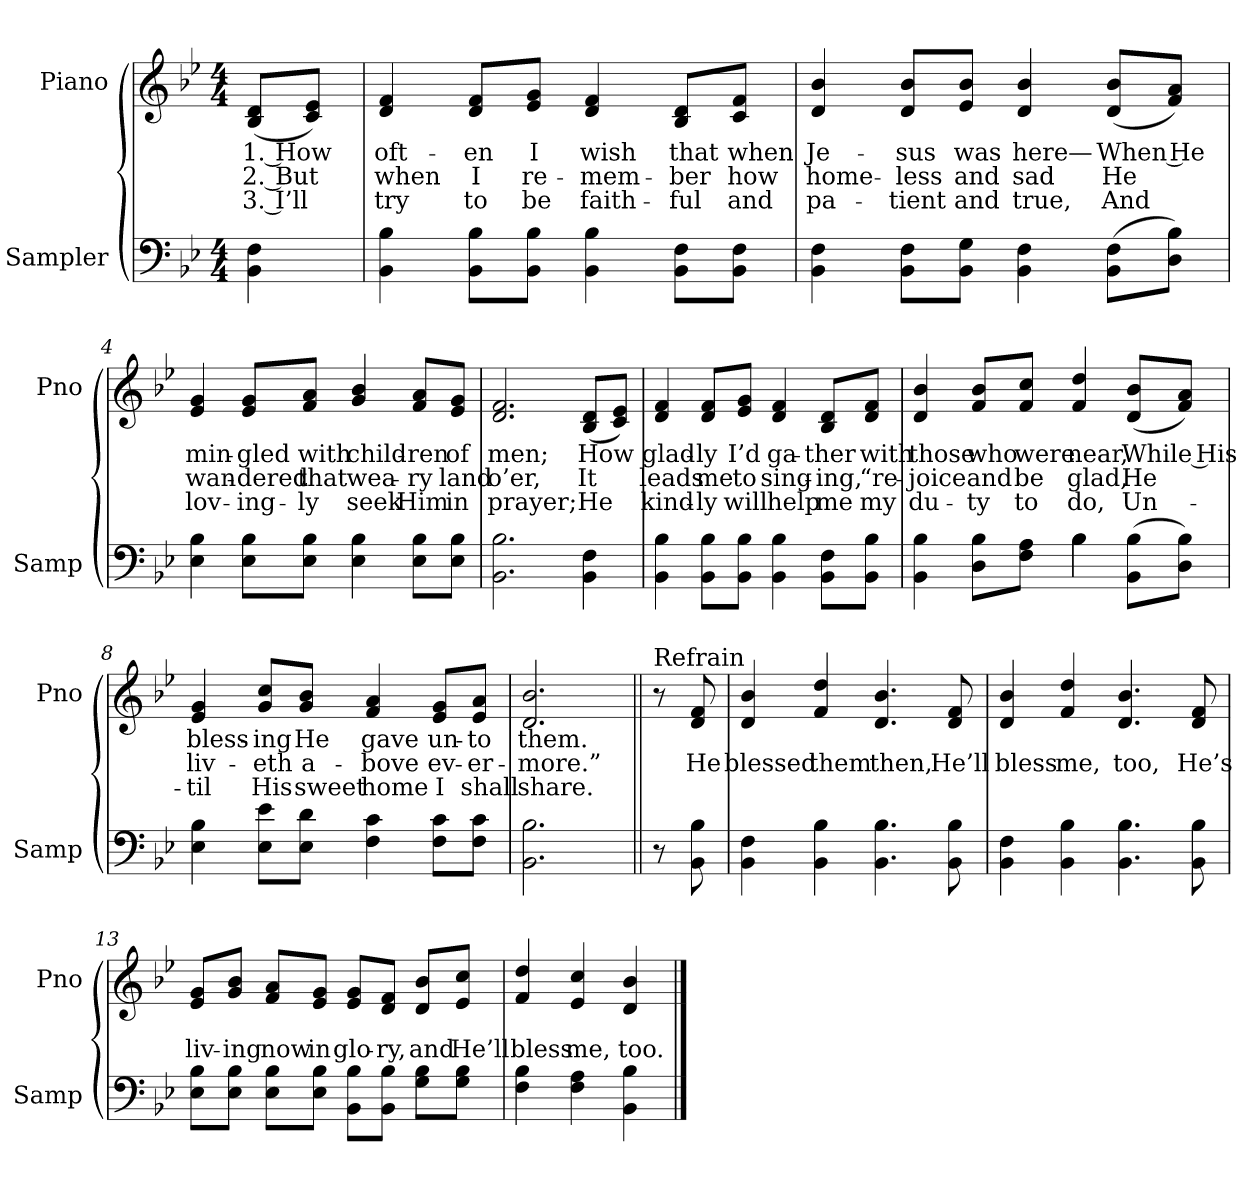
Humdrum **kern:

**kern	**kern	**text	**text	**text
*part2	*part1	*part1	*part1	*part1
*staff2	*staff1	*staff1	*staff1	*staff1
*I"Sampler	*I"Piano	*	*	*
*I'Samp	*I'Pno	*	*	*
*clefF4	*clefG2	*	*	*
*k[b-e-]	*k[b-e-]	*	*	*
*B-:	*B-:	*	*	*
*M4/4	*M4/4	*	*	*
=1	=1	=1	=1	=1
4BB- 4F	(8B-/ 8d/L	1. How	2. But	3. I’ll
.	8c/ 8e-/J)	.	.	.
=2	=2	=2	=2	=2
4BB- 4B-	4d 4f	oft-	when	try
8BB-\ 8B-\L	8d/ 8f/L	-en	I	to
8BB-\ 8B-\J	8e-/ 8g/J	I	re-	be
4BB- 4B-	4d 4f	wish	-mem-	faith-
8BB-\ 8F\L	8B-/ 8d/L	that	-ber	-ful
8BB-\ 8F\J	8c/ 8f/J	when	how	and
=3	=3	=3	=3	=3
4BB- 4F	4d 4b-	Je-	home-	pa-
8BB-\ 8F\L	8d/ 8b-/L	-sus	-less	-tient
8BB-\ 8G\J	8e-/ 8b-/J	was	and	and
4BB- 4F	4d 4b-	here—	sad	true,
(8BB-\ 8F\L	(8d/ 8b-/L	When He	He	And
8D\ 8B-\J)	8f/ 8a/J)	.	.	.
=4	=4	=4	=4	=4
4E- 4B-	4e- 4g	min-	wan-	lov-
8E-\ 8B-\L	8e-/ 8g/L	-gled	-dered	-ing-
8E-\ 8B-\J	8f/ 8a/J	with	that	-ly
4E- 4B-	4g 4b-	child-	wea-	seek
8E-\ 8B-\L	8f/ 8a/L	-ren	-ry	Him
8E-\ 8B-\J	8e-/ 8g/J	of	land	in
=5	=5	=5	=5	=5
2.BB- 2.B-	2.d 2.f	men;	o’er,	prayer;
4BB- 4F	(8B-/ 8d/L	How	It	He
.	8c/ 8e-/J)	.	.	.
=6	=6	=6	=6	=6
4BB- 4B-	4d 4f	glad-	leads	kind-
8BB-\ 8B-\L	8d/ 8f/L	-ly	me	-ly
8BB-\ 8B-\J	8e-/ 8g/J	I’d	to	will
4BB- 4B-	4d 4f	ga-	sing-	help
8BB-\ 8F\L	8B-/ 8d/L	-ther	-ing,	me
8BB-\ 8B-\J	8d/ 8f/J	with	“re-	my
=7	=7	=7	=7	=7
*^	*	*	*	*
4BB- 4B-	2ryy	4d 4b-	those	-joice	du-
8D\ 8B-\L	.	8f/ 8b-/L	who	and	-ty
8F\ 8A\J	.	8f/ 8cc/J	were	be	to
4B-\	4B-	4f 4dd	near,	glad,	do,
(8BB-\ 8B-\L	4ryy	(8d/ 8b-/L	While His	He	Un-
8D\ 8B-\J)	.	8f/ 8a/J)	.	.	.
*v	*v	*	*	*	*
=8	=8	=8	=8	=8
4E- 4B-	4e- 4g	bless-	liv-	-til
8E-\ 8e-\L	8g/ 8cc/L	-ing	-eth	His
8E-\ 8d\J	8g/ 8b-/J	He	a-	sweet
4F 4c	4f 4a	gave	-bove	home
8F\ 8c\L	8e-/ 8g/L	un-	ev-	I
8F\ 8c\J	8e-/ 8a/J	-to	-er-	shall
=9	=9	=9	=9	=9
2.BB- 2.B-	2.d 2.b-	them.	-more.”	share.
=10||	=10||	=10||	=10||	=10||
!	!LO:TX:t=Refrain	!	!	!
8r	8r	.	.	.
8BB- 8B-	8d 8f	.	He	.
=11	=11	=11	=11	=11
4BB- 4F	4d 4b-	.	blessed	.
4BB- 4B-	4f 4dd	.	them	.
4.BB- 4.B-	4.d 4.b-	.	then,	.
8BB- 8B-	8d 8f	.	He’ll	.
=12	=12	=12	=12	=12
4BB- 4F	4d 4b-	.	bless	.
4BB- 4B-	4f 4dd	.	me,	.
4.BB- 4.B-	4.d 4.b-	.	too,	.
8BB- 8B-	8d 8f	.	He’s	.
=13	=13	=13	=13	=13
8E-\ 8B-\L	8e-/ 8g/L	.	liv-	.
8E-\ 8B-\J	8g/ 8b-/J	.	-ing	.
8E-\ 8B-\L	8f/ 8a/L	.	now	.
8E-\ 8B-\J	8e-/ 8g/J	.	in	.
8BB-\ 8B-\L	8e-/ 8g/L	.	glo-	.
8BB-\ 8B-\J	8d/ 8f/J	.	-ry,	.
8G\ 8B-\L	8d/ 8b-/L	.	and	.
8G\ 8B-\J	8e-/ 8cc/J	.	He’ll	.
=14	=14	=14	=14	=14
4F 4B-	4f 4dd	.	bless	.
4F 4A	4e- 4cc	.	me,	.
4BB- 4B-	4d 4b-	.	too.	.
==	==	==	==	==
*-	*-	*-	*-	*-
